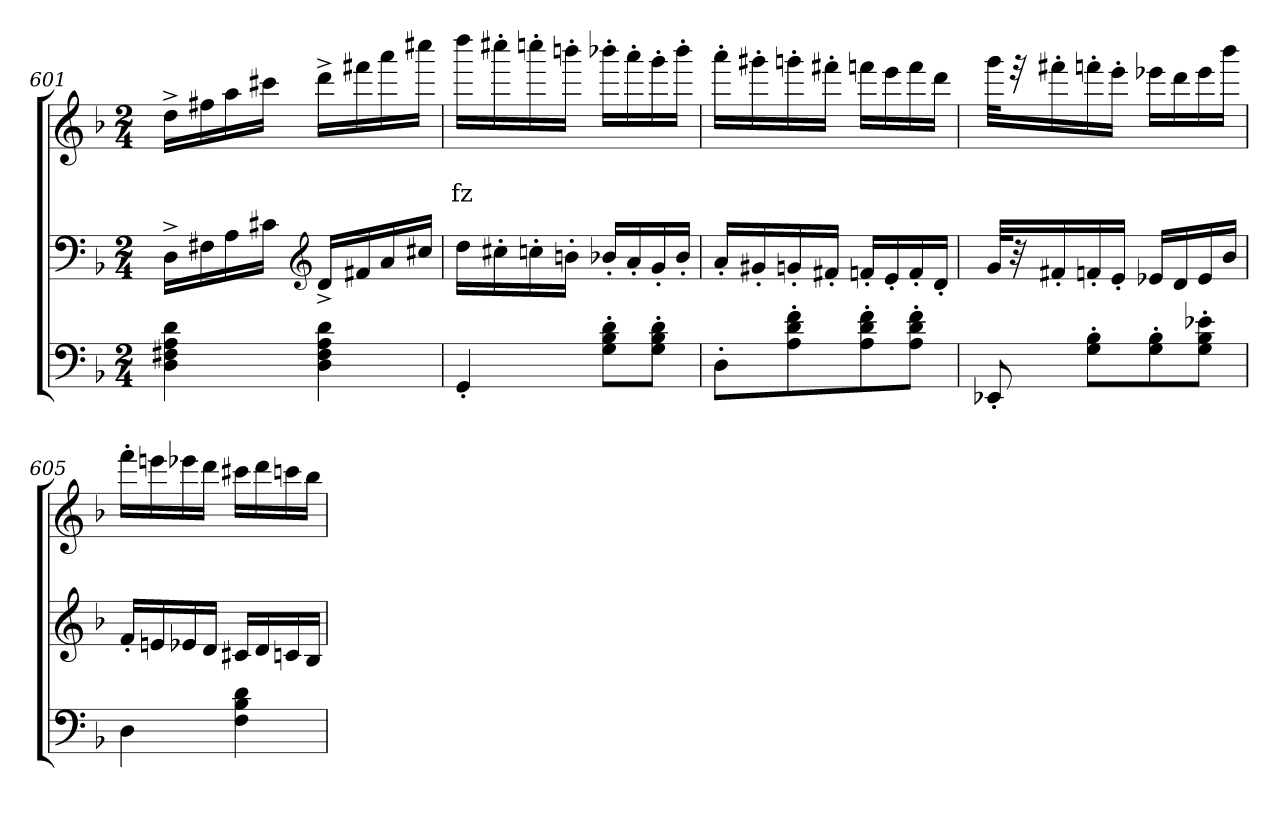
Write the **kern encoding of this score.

**kern	**kern	**kern	**text	**text
*part3	*part2	*part1	*part1	*part1
*staff3	*staff2	*staff1	*staff1	*staff1
*clefF4	*clefF4	*clefG2	*	*
*k[b-]	*k[b-]	*k[b-]	*	*
*M2/4	*M2/4	*M2/4	*	*
=601	=601	=601	=601	=601
4d 4A 4F#X 4D	16D^>LL	16dd^>LL	.	.
.	16F#X	16ff#X	.	.
.	16A	16aa	.	.
.	16c#XJJ	16ccc#XJJ	.	.
*	*clefG2	*	*	*
4d 4A 4F# 4D	16d^>LL	16ddd^>LL	.	.
.	16f#	16fff#	.	.
.	16a	16aaa	.	.
.	16cc#JJ	16cccc#JJ	.	.
=602	=602	=602	=602	=602
4GG'>	16ddLL	16ddddLL	.	fz
.	16cc#X'>	16cccc#X'>	.	.
.	16ccn'>	16ccccn'>	.	.
.	16bn'>JJ	16bbbn'>JJ	.	.
8d'> 8B-'> 8G'>L	16b-X'>LL	16bbb-X'>LL	.	.
.	16a'>	16aaa'>	.	.
8d'> 8B-'> 8G'>J	16g'>	16ggg'>	.	.
.	16b-'>JJ	16bbb-'>JJ	.	.
=603	=603	=603	=603	=603
8D'>L	16a'>LL	16aaa'>LL	.	.
.	16g#X'>	16ggg#X'>	.	.
8f'> 8d'> 8A'>	16gn'>	16gggn'>	.	.
.	16f#X'>JJ	16fff#X'>JJ	.	.
8f'> 8d'> 8A'>	16fn'>LL	16fffnLL	.	.
.	16e'>	16eee	.	.
8f'> 8d'> 8A'>J	16f'>	16fff	.	.
.	16d'>JJ	16dddJJ	.	.
=604	=604	=604	=604	=604
8EE-X'>	32gKLL	32gggKLL	.	.
.	32r	32r	.	.
.	16f#X'>	16fff#X'>	.	.
8B-'> 8G'>L	16fn'>	16fffn'>	.	.
.	16e'>JJ	16eee'>JJ	.	.
8B-'> 8G'>	16e-XLL	16eee-XLL	.	.
.	16d	16ddd	.	.
8e-'> 8B-'> 8G'>J	16e-	16eee-	.	.
.	16b-JJ	16bbb-JJ	.	.
=605	=605	=605	=605	=605
4D	16f'>LL	16fff'>LL	.	.
.	16en	16eeen	.	.
.	16e-X	16eee-X	.	.
.	16dJJ	16dddJJ	.	.
4d 4B- 4F	16c#XLL	16ccc#XLL	.	.
.	16d	16ddd	.	.
.	16cn	16cccn	.	.
.	16B-JJ	16bb-JJ	.	.
=	=	=	=	=
*-	*-	*-	*-	*-
